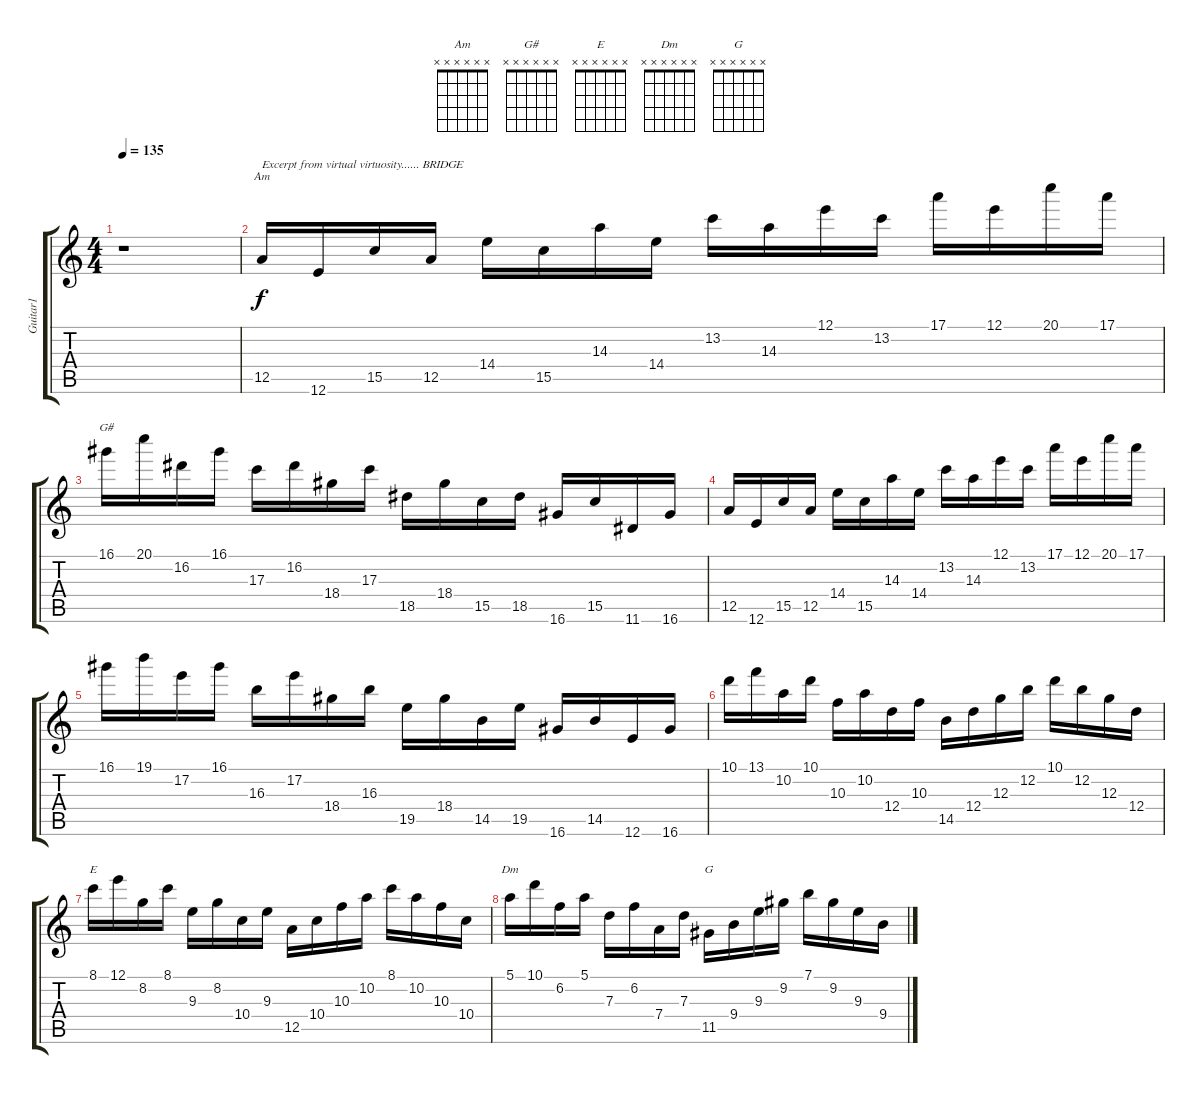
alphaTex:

\track ("Guitar1" "Guitar1") {instrument overdrivenguitar}
\staff {score tabs}
\tuning (E4 B3 G3 D3 A2 E2) {hide}
\chord ("Am" x x x x x x)
\chord ("G#" x x x x x x)
\chord ("E" x x x x x x)
\chord ("Dm" x x x x x x)
\chord ("G" x x x x x x)
\ts (4 4)
\tempo 135
\clef g2
\ks c
r.1{dy f} |
12.5.16{ch "Am" txt "Excerpt from virtual virtuosity...... BRIDGE"} 12.6.16 15.5.16 12.5.16 14.4.16 15.5.16 14.3.16 14.4.16 13.2.16 14.3.16 12.1.16 13.2.16 17.1.16 12.1.16 20.1.16 17.1.16 |
16.1.16{ch "G#"} 20.1.16 16.2.16 16.1.16 17.3.16 16.2.16 18.4.16 17.3.16 18.5.16 18.4.16 15.5.16 18.5.16 16.6.16 15.5.16 11.6.16 16.6.16 |
12.5.16 12.6.16 15.5.16 12.5.16 14.4.16 15.5.16 14.3.16 14.4.16 13.2.16 14.3.16 12.1.16 13.2.16 17.1.16 12.1.16 20.1.16 17.1.16 |
16.1.16 19.1.16 17.2.16 16.1.16 16.3.16 17.2.16 18.4.16 16.3.16 19.5.16 18.4.16 14.5.16 19.5.16 16.6.16 14.5.16 12.6.16 16.6.16 |
10.1.16 13.1.16 10.2.16 10.1.16 10.3.16 10.2.16 12.4.16 10.3.16 14.5.16 12.4.16 12.3.16 12.2.16 10.1.16 12.2.16 12.3.16 12.4.16 |
8.1.16{ch "E"} 12.1.16 8.2.16 8.1.16 9.3.16 8.2.16 10.4.16 9.3.16 12.5.16 10.4.16 10.3.16 10.2.16 8.1.16 10.2.16 10.3.16 10.4.16 |
5.1.16{ch "Dm"} 10.1.16 6.2.16 5.1.16 7.3.16 6.2.16 7.4.16 7.3.16 11.5.16{ch "G"} 9.4.16 9.3.16 9.2.16 7.1.16 9.2.16 9.3.16 9.4.16
